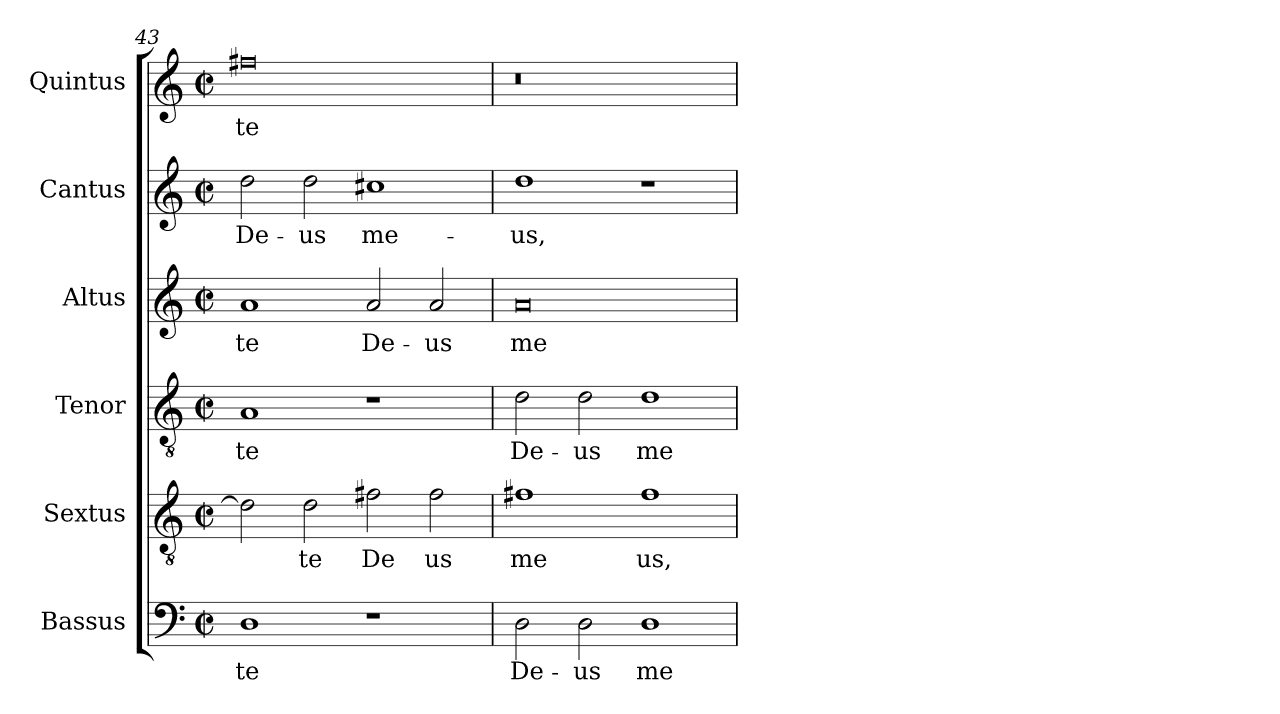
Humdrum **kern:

**kern	**text	**kern	**text	**kern	**text	**kern	**text	**kern	**text	**kern	**text
*part6	*part6	*part5	*part5	*part4	*part4	*part3	*part3	*part2	*part2	*part1	*part1
*staff6	*staff6	*staff5	*staff5	*staff4	*staff4	*staff3	*staff3	*staff2	*staff2	*staff1	*staff1
*I"Bassus	*	*I"Sextus	*	*I"Tenor	*	*I"Altus	*	*I"Cantus	*	*I"Quintus	*
*clefF4	*	*clefGv2	*	*clefGv2	*	*clefG2	*	*clefG2	*	*clefG2	*
*M2/2	*	*M2/2	*	*M2/2	*	*M2/2	*	*M2/2	*	*M2/2	*
*met(c|)	*	*met(c|)	*	*met(c|)	*	*met(c|)	*	*met(c|)	*	*met(c|)	*
=43	=43	=43	=43	=43	=43	=43	=43	=43	=43	=43	=43
!	!LO:LY:b:cj	!	!	!	!LO:LY:b:cj	!	!LO:LY:b:cj	!	!LO:LY:b:cj	!	!LO:LY:b:cj
1D	te	2d\]	.	1A	te	1a	te	2dd\	De-	0ff#X	te
!	!	!	!LO:LY:b:cj	!	!	!	!	!	!LO:LY:b:cj	!	!
.	.	2d\	te	.	.	.	.	2dd\	-us	.	.
!	!	!	!LO:LY:b:cj	!	!	!	!LO:LY:b:cj	!	!LO:LY:b:cj	!	!
1r	.	2f#X\	De	1r	.	2a/	De-	1cc#X	me-	.	.
!	!	!	!LO:LY:b:cj	!	!	!	!LO:LY:b:cj	!	!	!	!
.	.	2f#\	us	.	.	2a/	-us	.	.	.	.
=44	=44	=44	=44	=44	=44	=44	=44	=44	=44	=44	=44
!	!LO:LY:b:cj	!	!LO:LY:b:cj	!	!LO:LY:b:cj	!	!LO:LY:b:cj	!	!LO:LY:b:cj	!	!
2D\	De-	1f#X	me	2d\	De-	0a	me-	1dd	-us,	0r	.
!	!LO:LY:b:cj	!	!	!	!LO:LY:b:cj	!	!	!	!	!	!
2D\	-us	.	.	2d\	-us	.	.	.	.	.	.
!	!LO:LY:b:cj	!	!LO:LY:b:cj	!	!LO:LY:b:cj	!	!	!	!	!	!
1D	me-	1f#	us,	1d	me-	.	.	1r	.	.	.
=	=	=	=	=	=	=	=	=	=	=	=
*-	*-	*-	*-	*-	*-	*-	*-	*-	*-	*-	*-
